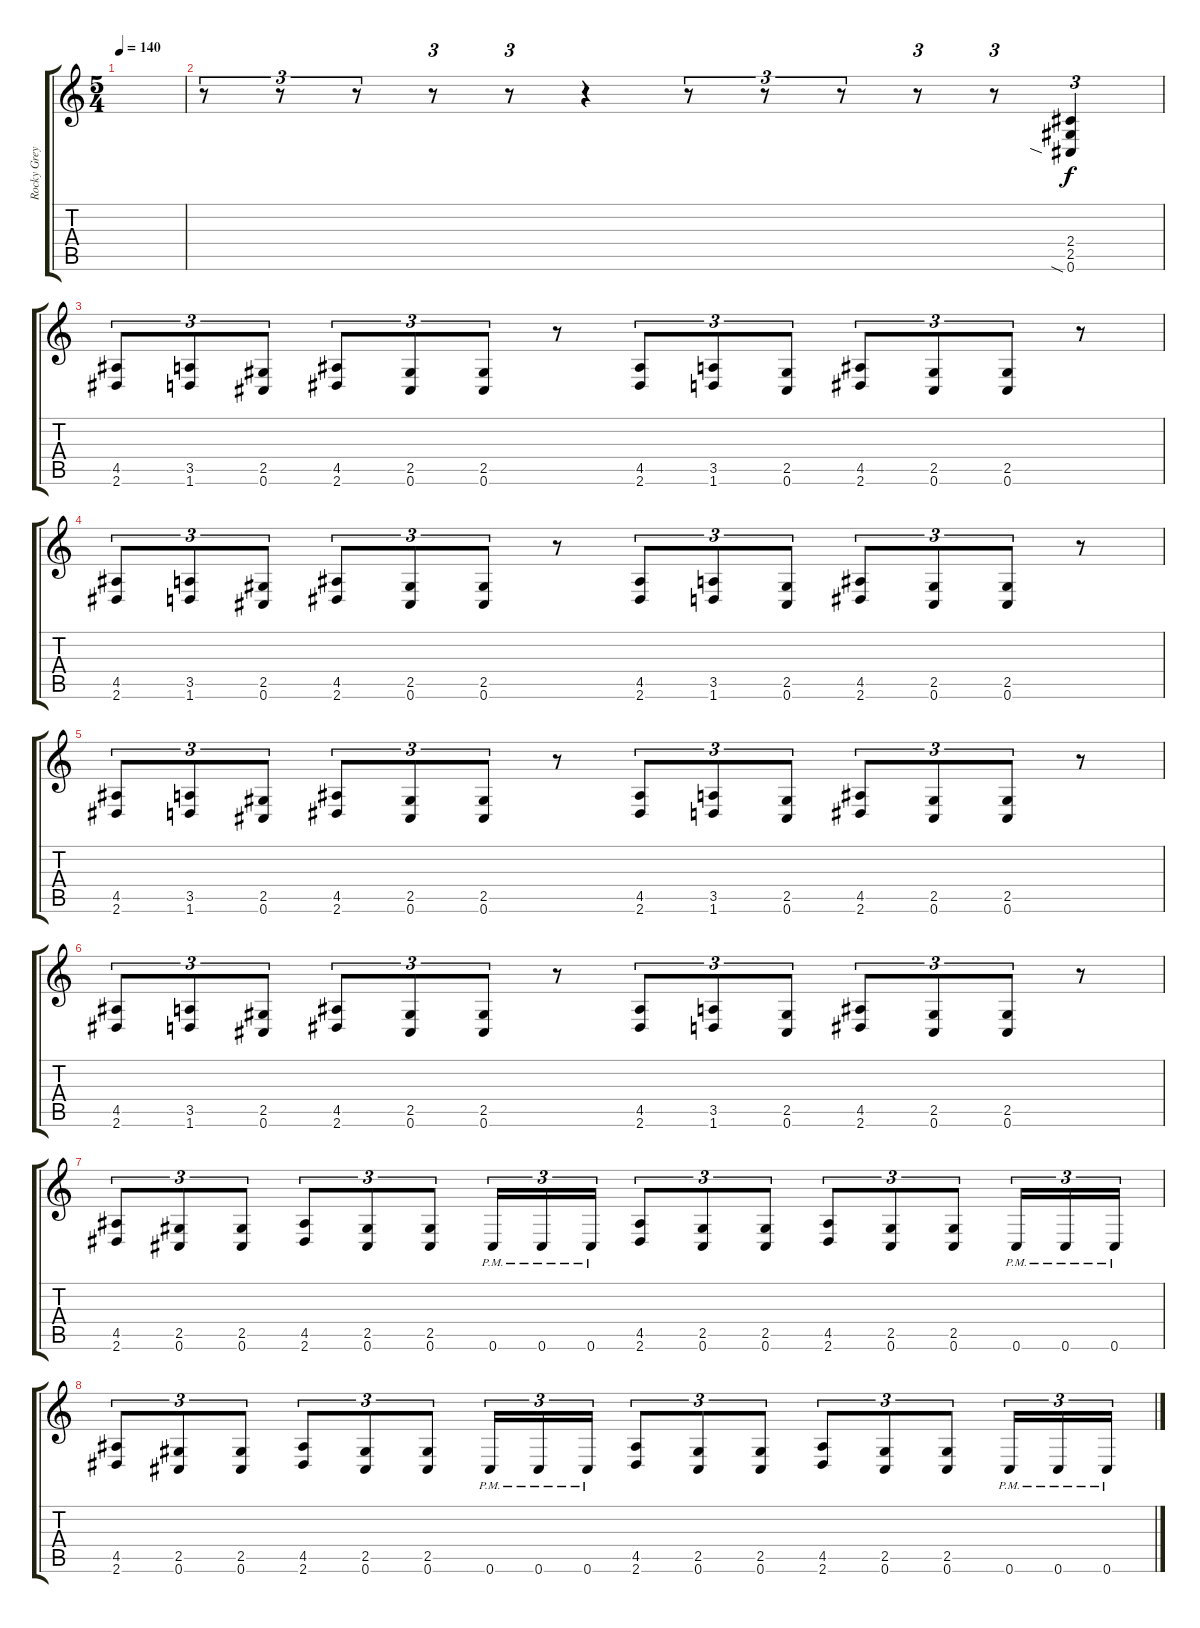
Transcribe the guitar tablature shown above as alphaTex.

\track ("Rocky Grey - Lead Guitar" "Rocky Grey") {instrument overdrivenguitar}
\staff {score tabs}
\tuning (Db4 Ab3 E3 B2 Gb2 Db2) {hide}
\ts (5 4)
\tempo 140
\clef g2
\ks c
|
r.8{tu (3 2)} r.8{tu (3 2)} r.8{tu (3 2)} r.8{tu (3 2)} r.8{tu (3 2)} r.4 r.8{tu (3 2)} r.8{tu (3 2)} r.8{tu (3 2)} r.8{tu (3 2)} r.8{tu (3 2)} (2.4 2.5 0.6{sia}).4{tu (3 2)} |
(4.5 2.6).8{tu (3 2)} (3.5 1.6).8{tu (3 2)} (2.5 0.6).8{tu (3 2)} (4.5 2.6).8{tu (3 2)} (2.5 0.6).8{tu (3 2)} (2.5 0.6).8{tu (3 2)} r.8 (4.5 2.6).8{tu (3 2)} (3.5 1.6).8{tu (3 2)} (2.5 0.6).8{tu (3 2)} (4.5 2.6).8{tu (3 2)} (2.5 0.6).8{tu (3 2)} (2.5 0.6).8{tu (3 2)} r.8 |
(4.5 2.6).8{tu (3 2)} (3.5 1.6).8{tu (3 2)} (2.5 0.6).8{tu (3 2)} (4.5 2.6).8{tu (3 2)} (2.5 0.6).8{tu (3 2)} (2.5 0.6).8{tu (3 2)} r.8 (4.5 2.6).8{tu (3 2)} (3.5 1.6).8{tu (3 2)} (2.5 0.6).8{tu (3 2)} (4.5 2.6).8{tu (3 2)} (2.5 0.6).8{tu (3 2)} (2.5 0.6).8{tu (3 2)} r.8 |
(4.5 2.6).8{tu (3 2)} (3.5 1.6).8{tu (3 2)} (2.5 0.6).8{tu (3 2)} (4.5 2.6).8{tu (3 2)} (2.5 0.6).8{tu (3 2)} (2.5 0.6).8{tu (3 2)} r.8 (4.5 2.6).8{tu (3 2)} (3.5 1.6).8{tu (3 2)} (2.5 0.6).8{tu (3 2)} (4.5 2.6).8{tu (3 2)} (2.5 0.6).8{tu (3 2)} (2.5 0.6).8{tu (3 2)} r.8 |
(4.5 2.6).8{tu (3 2)} (3.5 1.6).8{tu (3 2)} (2.5 0.6).8{tu (3 2)} (4.5 2.6).8{tu (3 2)} (2.5 0.6).8{tu (3 2)} (2.5 0.6).8{tu (3 2)} r.8 (4.5 2.6).8{tu (3 2)} (3.5 1.6).8{tu (3 2)} (2.5 0.6).8{tu (3 2)} (4.5 2.6).8{tu (3 2)} (2.5 0.6).8{tu (3 2)} (2.5 0.6).8{tu (3 2)} r.8 |
(4.5 2.6).8{tu (3 2)} (2.5 0.6).8{tu (3 2)} (2.5 0.6).8{tu (3 2)} (4.5 2.6).8{tu (3 2)} (2.5 0.6).8{tu (3 2)} (2.5 0.6).8{tu (3 2)} 0.6{pm}.16{tu (3 2)} 0.6{pm}.16{tu (3 2)} 0.6{pm}.16{tu (3 2)} (4.5 2.6).8{tu (3 2)} (2.5 0.6).8{tu (3 2)} (2.5 0.6).8{tu (3 2)} (4.5 2.6).8{tu (3 2)} (2.5 0.6).8{tu (3 2)} (2.5 0.6).8{tu (3 2)} 0.6{pm}.16{tu (3 2)} 0.6{pm}.16{tu (3 2)} 0.6{pm}.16{tu (3 2)} |
(4.5 2.6).8{tu (3 2)} (2.5 0.6).8{tu (3 2)} (2.5 0.6).8{tu (3 2)} (4.5 2.6).8{tu (3 2)} (2.5 0.6).8{tu (3 2)} (2.5 0.6).8{tu (3 2)} 0.6{pm}.16{tu (3 2)} 0.6{pm}.16{tu (3 2)} 0.6{pm}.16{tu (3 2)} (4.5 2.6).8{tu (3 2)} (2.5 0.6).8{tu (3 2)} (2.5 0.6).8{tu (3 2)} (4.5 2.6).8{tu (3 2)} (2.5 0.6).8{tu (3 2)} (2.5 0.6).8{tu (3 2)} 0.6{pm}.16{tu (3 2)} 0.6{pm}.16{tu (3 2)} 0.6{pm}.16{tu (3 2)}
